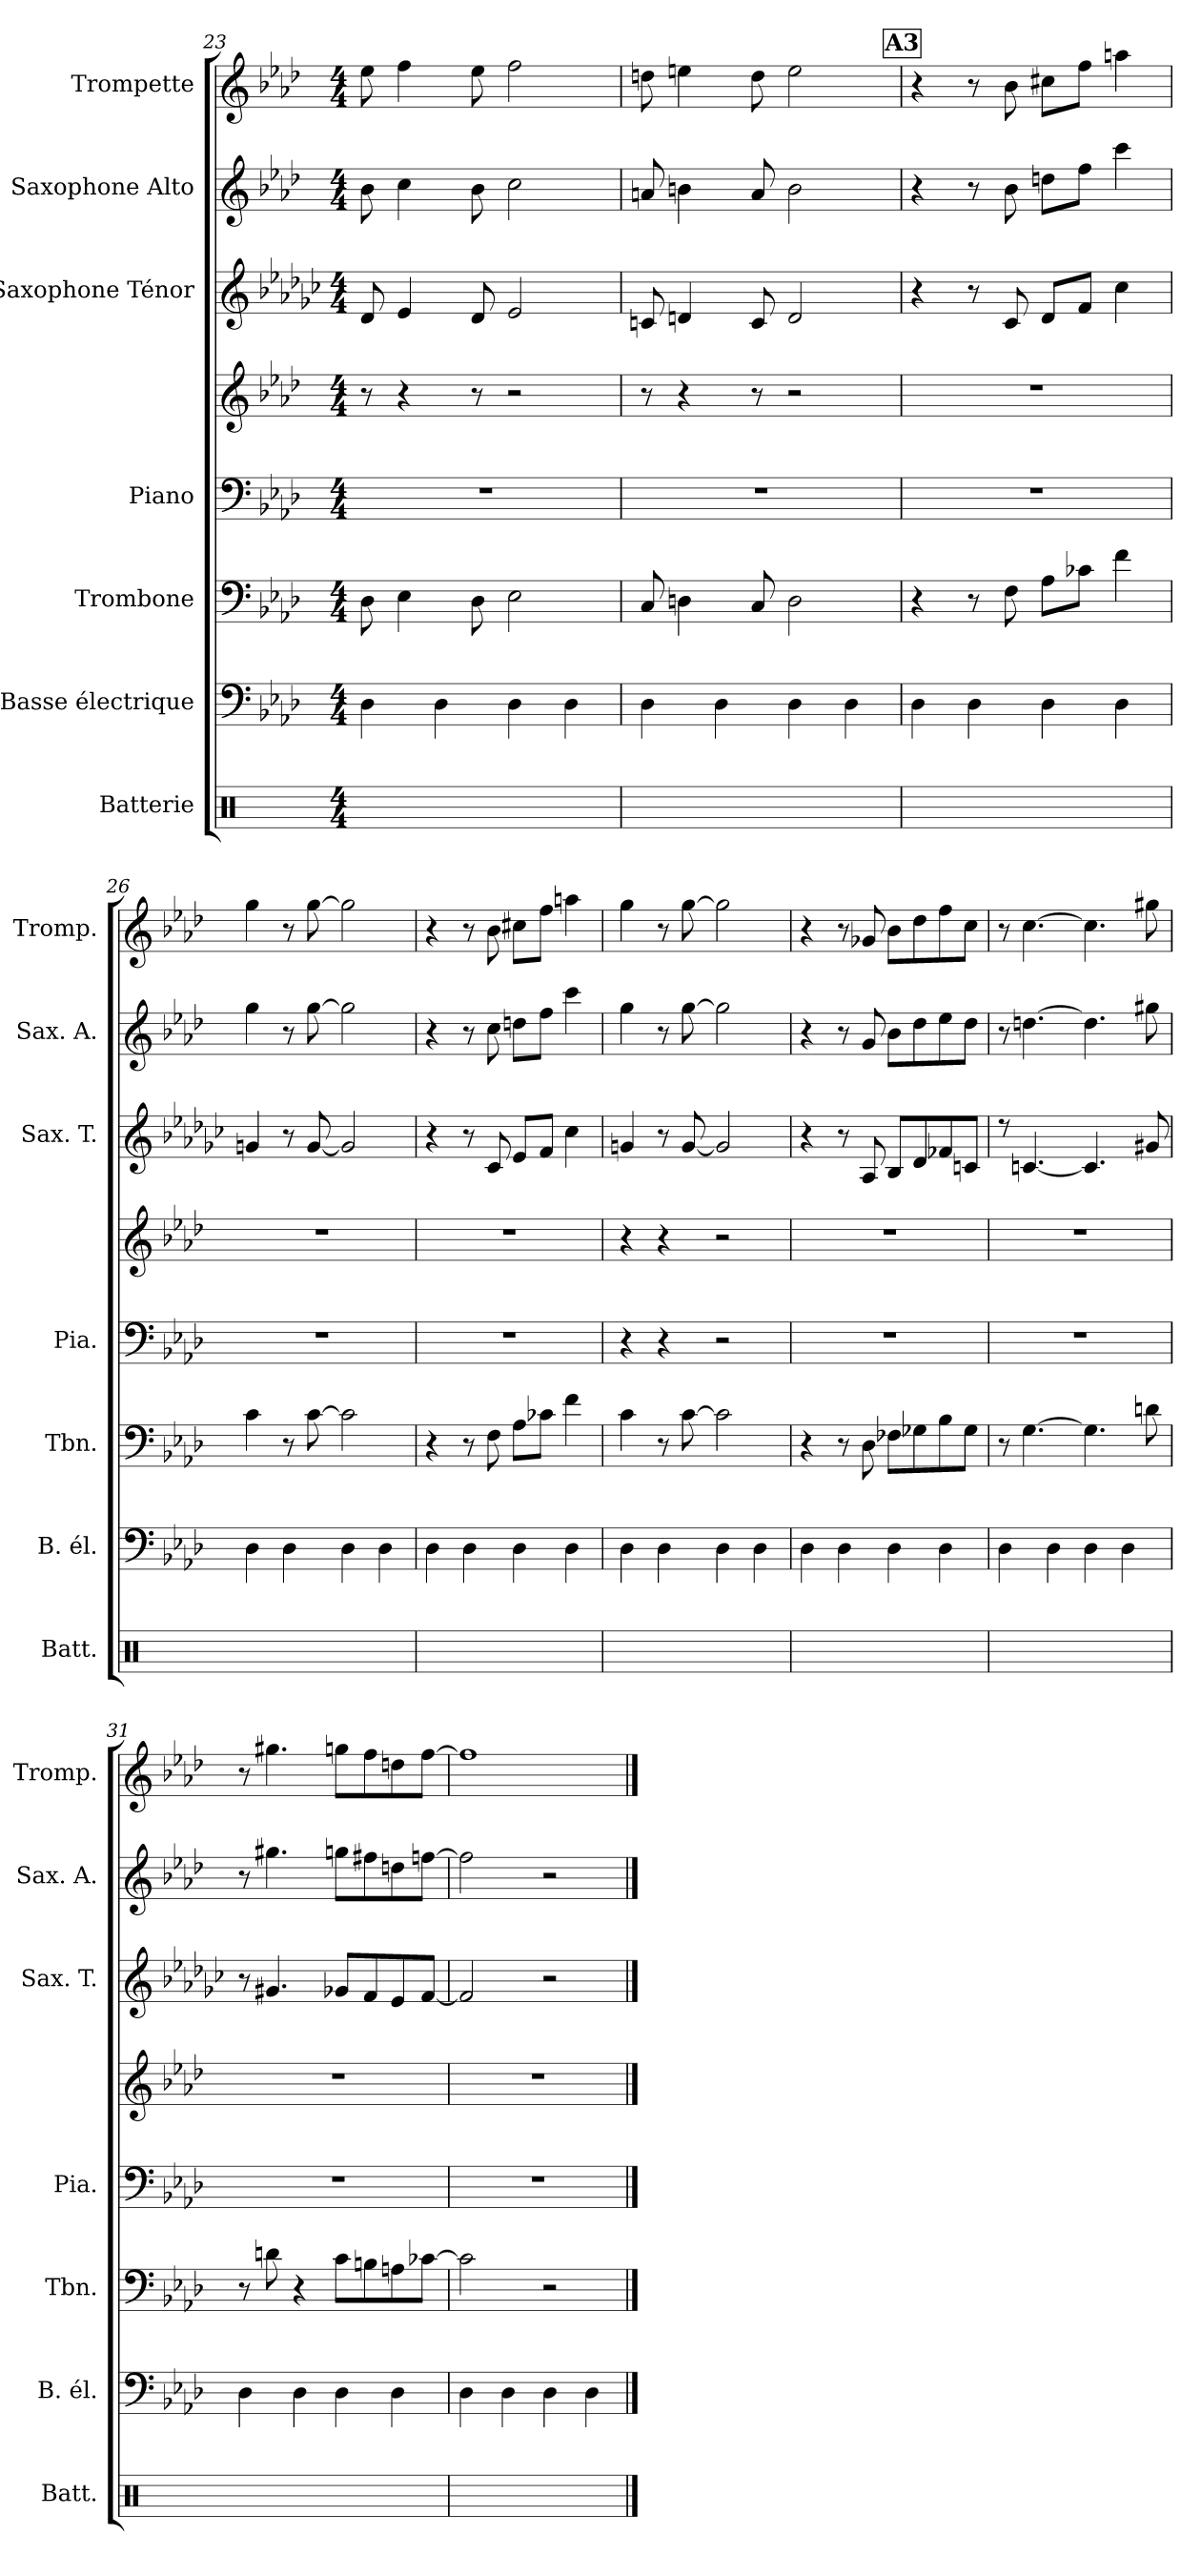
**kern	**kern	**kern	**kern	**kern	**kern	**kern	**kern
*part7	*part6	*part5	*part4	*part4	*part3	*part2	*part1
*staff8	*staff7	*staff6	*staff5	*staff4	*staff3	*staff2	*staff1
*I"Batterie	*I"Basse électrique	*I"Trombone	*I"Piano	*	*I"Saxophone Ténor	*I"Saxophone Alto	*I"Trompette
*I'Batt.	*I'B. él.	*I'Tbn.	*I'Pia.	*	*I'Sax. T.	*I'Sax. A.	*I'Tromp.
*clefX	*clefF4	*clefF4	*clefF4	*clefG2	*clefG2	*clefG2	*clefG2
*	*ITrd7c12	*	*	*	*ITrd8c14	*ITrd5c9	*ITrd1c2
*k[]	*k[b-e-a-d-]	*k[b-e-a-d-]	*k[b-e-a-d-]	*k[b-e-a-d-]	*k[b-e-a-d-g-c-]	*k[b-e-a-d-g-c-f-]	*k[b-e-a-d-g-c-]
*M4/4	*M4/4	*M4/4	*M4/4	*M4/4	*M4/4	*M4/4	*M4/4
=23	=23	=23	=23	=23	=23	=23	=23
4R	4DD-	8D-\	1r	8r	8D-/	8d-\	8dd-\
.	.	4E-\	.	4r	4E-/	4e-\	4ee-\
4R	4DD-	.	.	.	.	.	.
.	.	8D-\	.	8r	8D-/	8d-\	8dd-\
4R	4DD-	2E-\	.	2r	2E-/	2e-\	2ee-\
4R	4DD-	.	.	.	.	.	.
=24	=24	=24	=24	=24	=24	=24	=24
4R	4DD-	8C/	1r	8r	8Cn/	8cn/	8ccn\
.	.	4Dn\	.	4r	4Dn/	4dn\	4ddn\
4R	4DD-	.	.	.	.	.	.
.	.	8C/	.	8r	8C/	8c/	8cc\
4R	4DD-	2D\	.	2r	2D/	2d\	2dd\
4R	4DD-	.	.	.	.	.	.
!!LO:PB:g=z
!!LO:REH:place=s1:a:B:fs=14:t=A3
=25	=25	=25	=25	=25	=25	=25	=25
4R	4DD-	4r	1r	1r	4r	4r	4r
4R	4DD-	8r	.	.	8r	8r	8r
.	.	8F\	.	.	8C-/	8d-\	8a-\
4R	4DD-	8A-\L	.	.	8D-/L	8fn\L	8bn\L
.	.	8c-X\J	.	.	8F/J	8a-\J	8ee-\J
4R	4DD-	4f\	.	.	4c-\	4ee-\	4ggn\
=26	=26	=26	=26	=26	=26	=26	=26
4R	4DD-	4c\	1r	1r	4Gn/	4b-\	4ff\
4R	4DD-	8r	.	.	8r	8r	8r
.	.	[8c\	.	.	[8G/	[8b-\	[8ff\
4R	4DD-	2c\]	.	.	2G/]	2b-\]	2ff\]
4R	4DD-	.	.	.	.	.	.
=27	=27	=27	=27	=27	=27	=27	=27
4R	4DD-	4r	1r	1r	4r	4r	4r
4R	4DD-	8r	.	.	8r	8r	8r
.	.	8F\	.	.	8C-/	8e-\	8a-\
4R	4DD-	8A-\L	.	.	8E-/L	8fn\L	8bn\L
.	.	8c-X\J	.	.	8F/J	8a-\J	8ee-\J
4R	4DD-	4f\	.	.	4c-\	4ee-\	4ggn\
=28	=28	=28	=28	=28	=28	=28	=28
4R	4DD-	4c\	4r	4r	4Gn/	4b-\	4ff\
4R	4DD-	8r	4r	4r	8r	8r	8r
.	.	[8c\	.	.	[8G/	[8b-\	[8ff\
4R	4DD-	2c\]	2r	2r	2G/]	2b-\]	2ff\]
4R	4DD-	.	.	.	.	.	.
!!LO:PB:g=z
=29	=29	=29	=29	=29	=29	=29	=29
4R	4DD-	4r	1r	1r	4r	4r	4r
4R	4DD-	8r	.	.	8r	8r	8r
.	.	8D-\	.	.	8AA-/	8B-/	8f-X/
4R	4DD-	8F-X\L	.	.	8BB-/L	8d-\L	8a-\L
.	.	8G-X\	.	.	8D-/	8f-\	8cc-\
4R	4DD-	8B-\	.	.	8F-X/	8g-\	8ee-\
.	.	8G-\J	.	.	8Cn/J	8f-\J	8b-\J
=30	=30	=30	=30	=30	=30	=30	=30
4R	4DD-	8r	1r	1r	8rdd	8r	8r
.	.	[4.G\	.	.	[4.Cn/	[4.fn\	[4.b-\
4R	4DD-	.	.	.	.	.	.
4R	4DD-	4.G\]	.	.	4.C/]	4.f\]	4.b-\]
4R	4DD-	.	.	.	.	.	.
.	.	8dn\	.	.	8G#X/	8bn\	8ff#X\
=31	=31	=31	=31	=31	=31	=31	=31
4R	4DD-	8r	1r	1r	8r	8r	8r
.	.	8dn\	.	.	4.G#X/	4.bn\	4.ff#X\
4R	4DD-	4r	.	.	.	.	.
4R	4DD-	8c\L	.	.	8G-X/L	8b-X\L	8ffn\L
.	.	8Bn\	.	.	8F/	8an\	8ee-\
4R	4DD-	8An\	.	.	8E-/	8fn\	8ccn\
.	.	[8c-X\J	.	.	[8F/J	[8a-X\J	[8ee-\J
=32	=32	=32	=32	=32	=32	=32	=32
4R	4DD-	2c-\]	1r	1r	2F/]	2a-\]	1ee-]
4R	4DD-	.	.	.	.	.	.
4R	4DD-	2r	.	.	2r	2r	.
4R	4DD-	.	.	.	.	.	.
==	==	==	==	==	==	==	==
*-	*-	*-	*-	*-	*-	*-	*-
